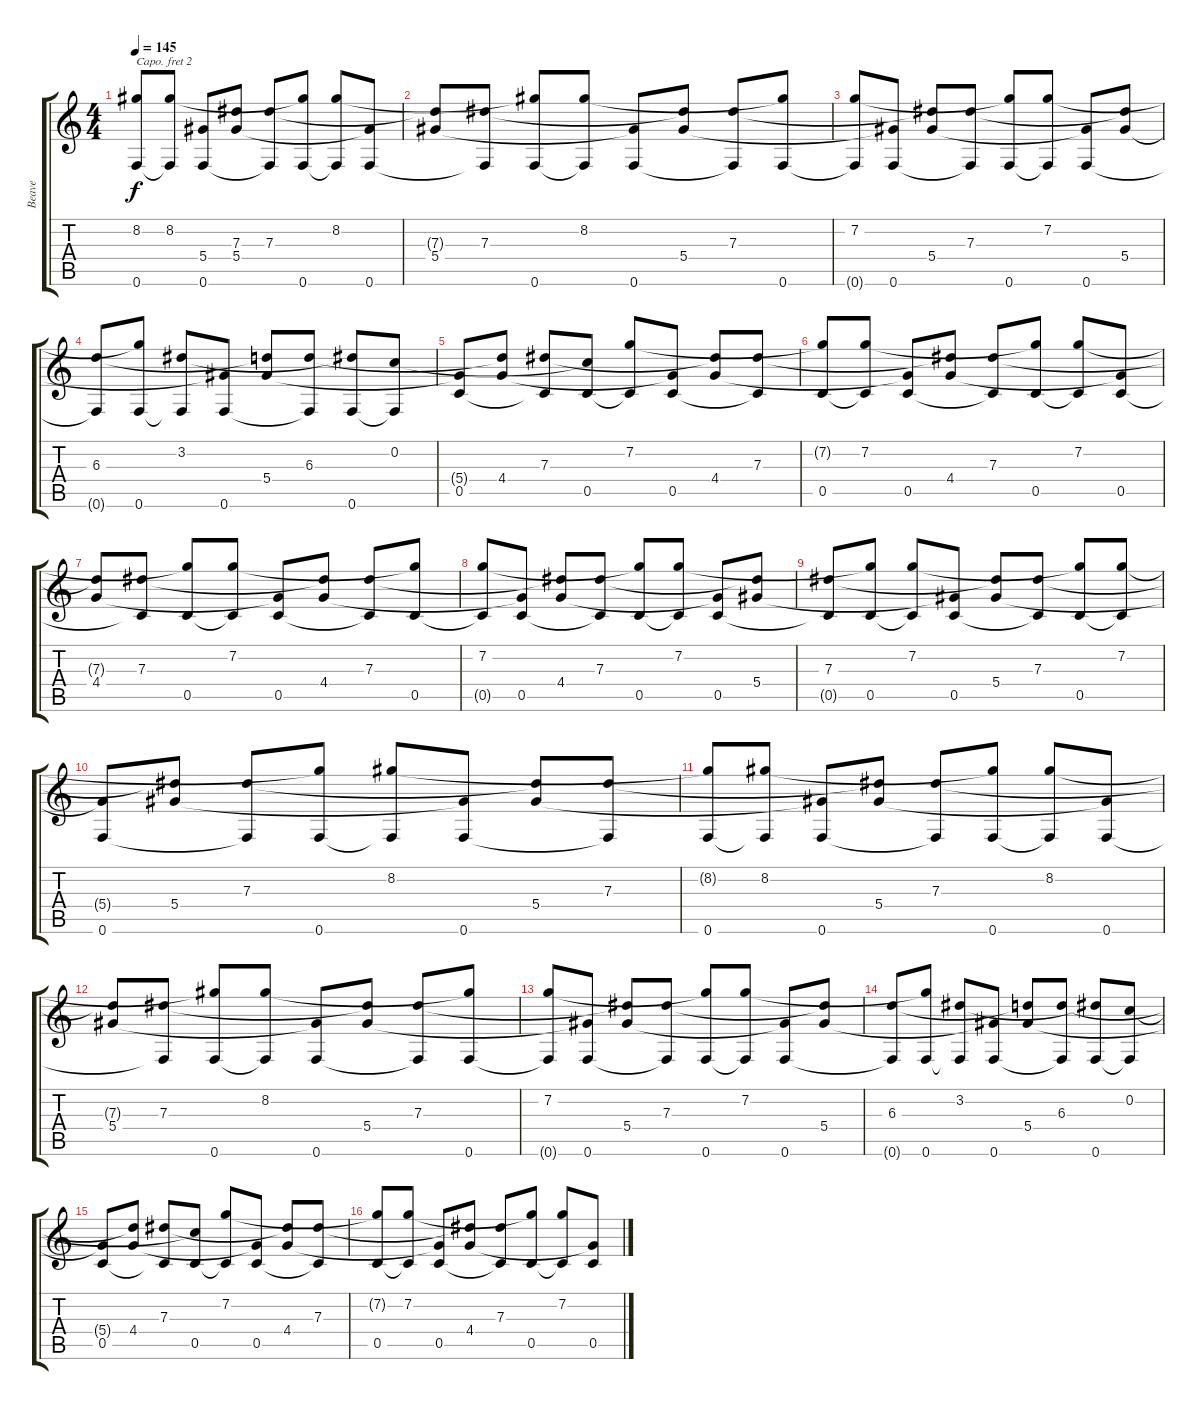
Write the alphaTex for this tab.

\track ("Beave" "Beave") {instrument electricguitarclean}
\staff {score tabs}
\capo 2
\tuning (Eb4 Bb3 Gb3 Db3 Bb2 Eb2) {hide}
\ts (4 4)
\tempo 145
\clef g2
\ks c
(8.2{t} 0.6).8{dy f} (8.2 0.6{t}).8 (5.4{t} 0.6).8 (7.3{t} 5.4).8 (7.3 0.6{t}).8 (8.2{t} 0.6).8 (8.2 0.6{t}).8 (5.4{t} 0.6).8 |
(7.3{t} 5.4).8 (7.3 0.6{t}).8 (8.2{t} 0.6).8 (8.2 0.6{t}).8 (5.4{t} 0.6).8 (7.3{t} 5.4).8 (7.3 0.6{t}).8 (8.2{t} 0.6).8 |
(7.2 0.6{t}).8 (5.4{t} 0.6).8 (7.3{t} 5.4).8 (7.3 0.6{t}).8 (7.2{t} 0.6).8 (7.2 0.6{t}).8 (5.4{t} 0.6).8 (7.3{t} 5.4).8 |
(6.3 0.6{t}).8 (7.2{t} 0.6).8 (3.2 0.6{t}).8 (5.4{t} 0.6).8 (6.3{t} 5.4).8 (6.3 0.6{t}).8 (3.2{t} 0.6).8 (0.2 0.6{t}).8 |
(5.4{t} 0.5).8 (6.3{t} 4.4).8 (7.3 0.5{t}).8 (0.2{t} 0.5).8 (7.2 0.5{t}).8 (4.4{t} 0.5).8 (7.3{t} 4.4).8 (7.3 0.5{t}).8 |
(7.2{t} 0.5).8 (7.2 0.5{t}).8 (4.4{t} 0.5).8 (7.3{t} 4.4).8 (7.3 0.5{t}).8 (7.2{t} 0.5).8 (7.2 0.5{t}).8 (4.4{t} 0.5).8 |
(7.3{t} 4.4).8 (7.3 0.5{t}).8 (7.2{t} 0.5).8 (7.2 0.5{t}).8 (4.4{t} 0.5).8 (7.3{t} 4.4).8 (7.3 0.5{t}).8 (7.2{t} 0.5).8 |
(7.2 0.5{t}).8 (4.4{t} 0.5).8 (7.3{t} 4.4).8 (7.3 0.5{t}).8 (7.2{t} 0.5).8 (7.2 0.5{t}).8 (4.4{t} 0.5).8 (7.3{t} 5.4).8 |
(7.3 0.5{t}).8 (7.2{t} 0.5).8 (7.2 0.5{t}).8 (5.4{t} 0.5).8 (7.3{t} 5.4).8 (7.3 0.5{t}).8 (7.2{t} 0.5).8 (7.2 0.5{t}).8 |
(5.4{t} 0.6).8 (7.3{t} 5.4).8 (7.3 0.6{t}).8 (7.2{t} 0.6).8 (8.2 0.6{t}).8 (5.4{t} 0.6).8 (7.3{t} 5.4).8 (7.3 0.6{t}).8 |
(8.2{t} 0.6).8 (8.2 0.6{t}).8 (5.4{t} 0.6).8 (7.3{t} 5.4).8 (7.3 0.6{t}).8 (8.2{t} 0.6).8 (8.2 0.6{t}).8 (5.4{t} 0.6).8 |
(7.3{t} 5.4).8 (7.3 0.6{t}).8 (8.2{t} 0.6).8 (8.2 0.6{t}).8 (5.4{t} 0.6).8 (7.3{t} 5.4).8 (7.3 0.6{t}).8 (8.2{t} 0.6).8 |
(7.2 0.6{t}).8 (5.4{t} 0.6).8 (7.3{t} 5.4).8 (7.3 0.6{t}).8 (7.2{t} 0.6).8 (7.2 0.6{t}).8 (5.4{t} 0.6).8 (7.3{t} 5.4).8 |
(6.3 0.6{t}).8 (7.2{t} 0.6).8 (3.2 0.6{t}).8 (5.4{t} 0.6).8 (6.3{t} 5.4).8 (6.3 0.6{t}).8 (3.2{t} 0.6).8 (0.2 0.6{t}).8 |
(5.4{t} 0.5).8 (6.3{t} 4.4).8 (7.3 0.5{t}).8 (0.2{t} 0.5).8 (7.2 0.5{t}).8 (4.4{t} 0.5).8 (7.3{t} 4.4).8 (7.3 0.5{t}).8 |
(7.2{t} 0.5).8 (7.2 0.5{t}).8 (4.4{t} 0.5).8 (7.3{t} 4.4).8 (7.3 0.5{t}).8 (7.2{t} 0.5).8 (7.2 0.5{t}).8 (4.4{t} 0.5).8
